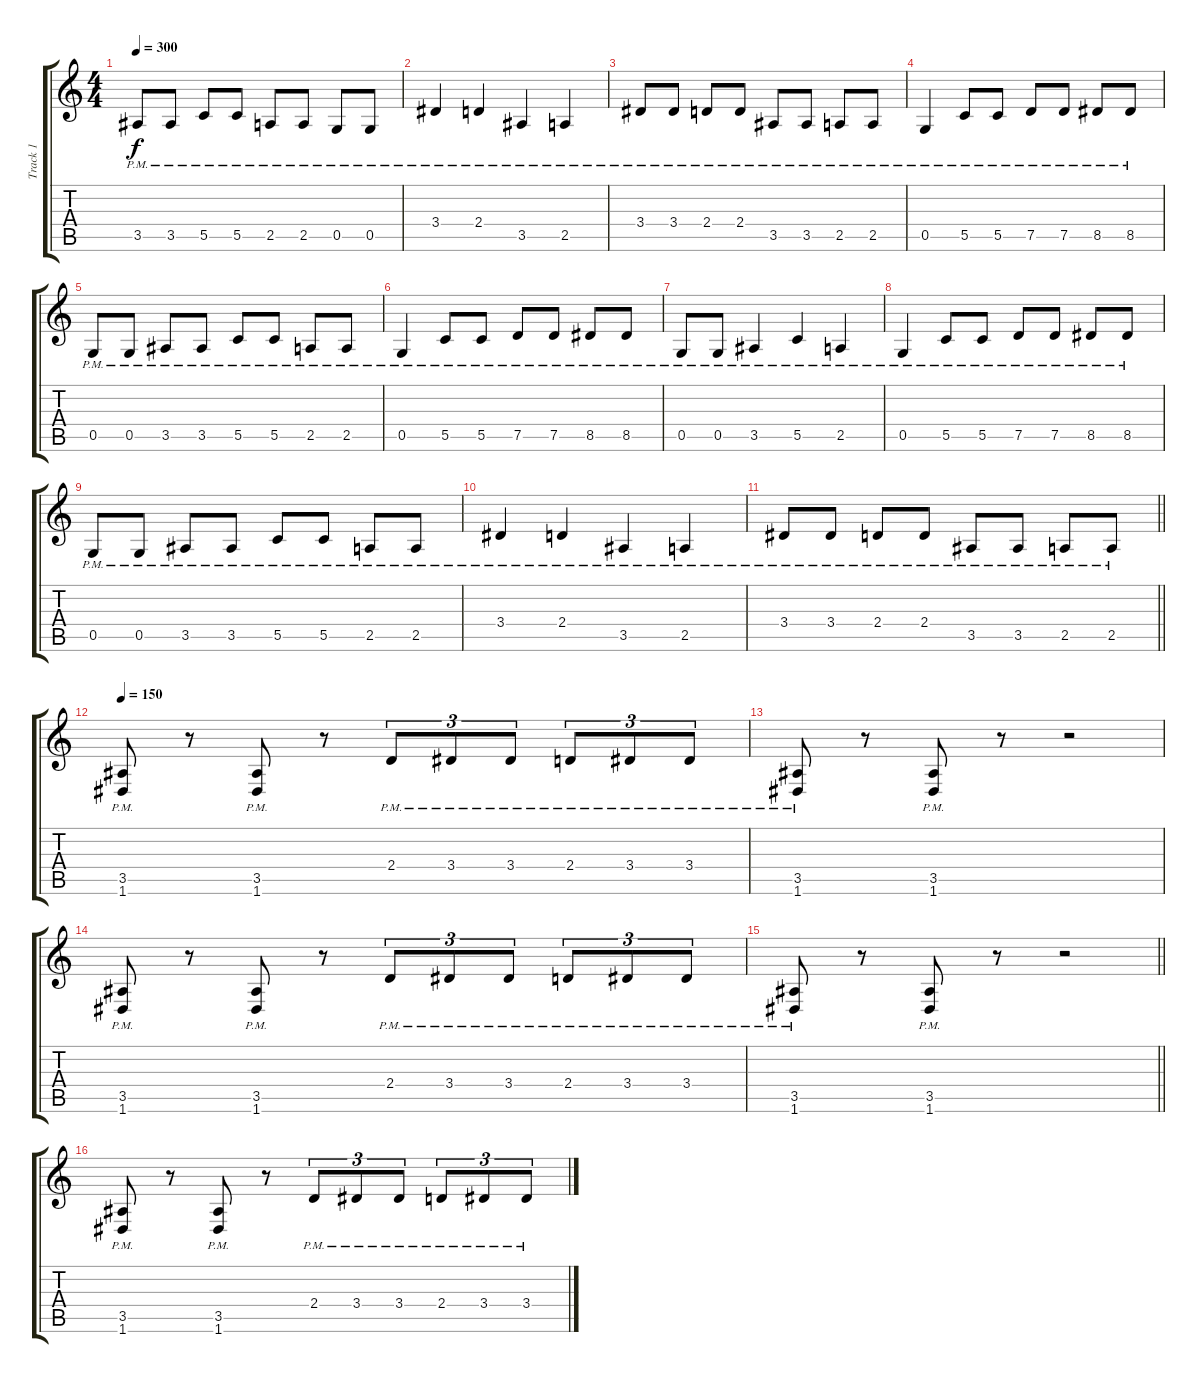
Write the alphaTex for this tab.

\track ("Track 1" "Track 1") {instrument distortionguitar}
\staff {score tabs}
\tuning (D4 A3 F3 C3 G2 D2) {hide}
\ts (4 4)
\tempo 300
\clef g2
\ks c
3.5{pm}.8{dy f} 3.5{pm}.8 5.5{pm}.8 5.5{pm}.8 2.5{pm}.8 2.5{pm}.8 0.5{pm}.8 0.5{pm}.8 |
3.4{pm}.4 2.4{pm}.4 3.5{pm}.4 2.5{pm}.4 |
3.4{pm}.8 3.4{pm}.8 2.4{pm}.8 2.4{pm}.8 3.5{pm}.8 3.5{pm}.8 2.5{pm}.8 2.5{pm}.8 |
0.5{pm}.4 5.5{pm}.8 5.5{pm}.8 7.5{pm}.8 7.5{pm}.8 8.5{pm}.8 8.5{pm}.8 |
0.5{pm}.8 0.5{pm}.8 3.5{pm}.8 3.5{pm}.8 5.5{pm}.8 5.5{pm}.8 2.5{pm}.8 2.5{pm}.8 |
0.5{pm}.4 5.5{pm}.8 5.5{pm}.8 7.5{pm}.8 7.5{pm}.8 8.5{pm}.8 8.5{pm}.8 |
0.5{pm}.8 0.5{pm}.8 3.5{pm}.4 5.5{pm}.4 2.5{pm}.4 |
0.5{pm}.4 5.5{pm}.8 5.5{pm}.8 7.5{pm}.8 7.5{pm}.8 8.5{pm}.8 8.5{pm}.8 |
0.5{pm}.8 0.5{pm}.8 3.5{pm}.8 3.5{pm}.8 5.5{pm}.8 5.5{pm}.8 2.5{pm}.8 2.5{pm}.8 |
3.4{pm}.4 2.4{pm}.4 3.5{pm}.4 2.5{pm}.4 |
\barLineRight lightlight
3.4{pm}.8 3.4{pm}.8 2.4{pm}.8 2.4{pm}.8 3.5{pm}.8 3.5{pm}.8 2.5{pm}.8 2.5{pm}.8 |
\section ("" "")
\tempo 150
(3.5{pm} 1.6{pm}).8 r.8 (3.5{pm} 1.6{pm}).8 r.8 2.4{pm}.8{tu (3 2)} 3.4{pm}.8{tu (3 2)} 3.4{pm}.8{tu (3 2)} 2.4{pm}.8{tu (3 2)} 3.4{pm}.8{tu (3 2)} 3.4{pm}.8{tu (3 2)} |
(3.5{pm} 1.6{pm}).8 r.8 (3.5{pm} 1.6{pm}).8 r.8 r.2 |
(3.5{pm} 1.6{pm}).8 r.8 (3.5{pm} 1.6{pm}).8 r.8 2.4{pm}.8{tu (3 2)} 3.4{pm}.8{tu (3 2)} 3.4{pm}.8{tu (3 2)} 2.4{pm}.8{tu (3 2)} 3.4{pm}.8{tu (3 2)} 3.4{pm}.8{tu (3 2)} |
\barLineRight lightlight
(3.5{pm} 1.6{pm}).8 r.8 (3.5{pm} 1.6{pm}).8 r.8 r.2 |
\section ("" "")
(3.5{pm} 1.6{pm}).8 r.8 (3.5{pm} 1.6{pm}).8 r.8 2.4{pm}.8{tu (3 2)} 3.4{pm}.8{tu (3 2)} 3.4{pm}.8{tu (3 2)} 2.4{pm}.8{tu (3 2)} 3.4{pm}.8{tu (3 2)} 3.4{pm}.8{tu (3 2)}
